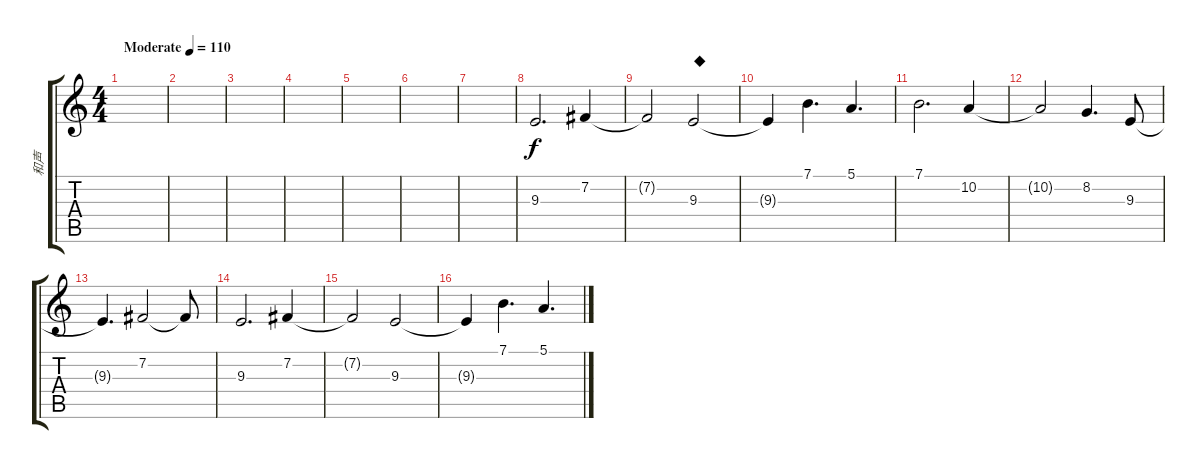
\track ("和声" "和声") {instrument stringensemble2}
\staff {score tabs}
\tuning (E4 B3 G3 D3 A2 E2) {hide}
\ts (4 4)
\tempo (110 "Moderate")
\clef g2
\ks c
|
|
|
|
|
|
|
9.3.2{d} 7.2.4 |
7.2{t}.2 9.3.2{txt "◆"} |
9.3{t}.4 7.1.4{d} 5.1.4{d} |
7.1.2{d} 10.2.4 |
10.2{t}.2 8.2.4{d} 9.3.8 |
9.3{t}.4{d} 7.2.2 7.2{t}.8 |
9.3.2{d} 7.2.4 |
7.2{t}.2 9.3.2 |
9.3{t}.4 7.1.4{d} 5.1.4{d}
